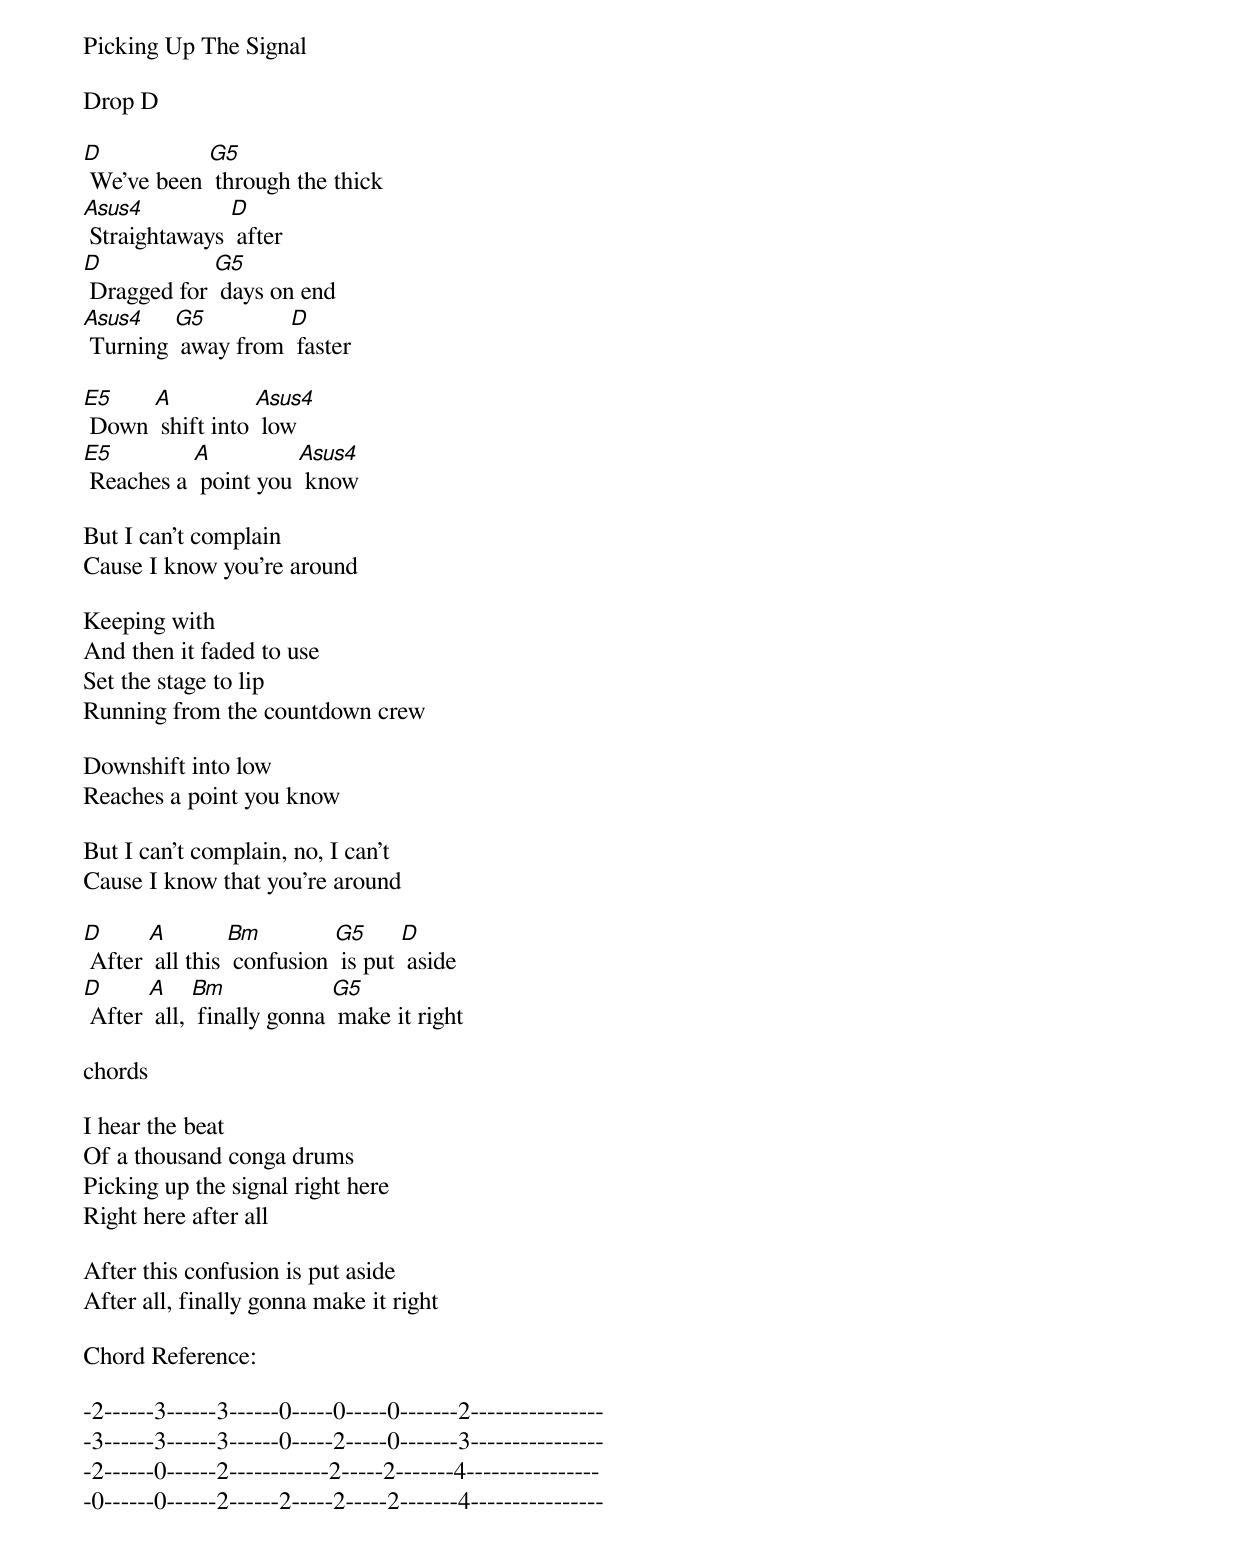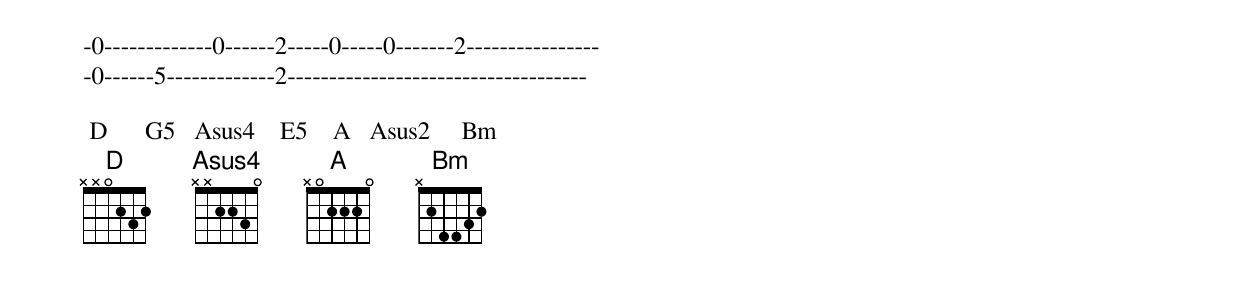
Picking Up The Signal

Drop D

[D] We've been [G5] through the thick
[Asus4] Straightaways [D] after
[D] Dragged for [G5] days on end
[Asus4] Turning [G5] away from [D] faster

[E5] Down [A] shift into [Asus4] low
[E5] Reaches a [A] point you [Asus4] know

But I can't complain
Cause I know you're around

Keeping with
And then it faded to use
Set the stage to lip
Running from the countdown crew

Downshift into low
Reaches a point you know

But I can't complain, no, I can't
Cause I know that you're around

[D] After [A] all this [Bm] confusion [G5] is put [D] aside
[D] After [A] all, [Bm] finally gonna [G5] make it right

chords

I hear the beat
Of a thousand conga drums
Picking up the signal right here
Right here after all

After this confusion is put aside
After all, finally gonna make it right

Chord Reference:

-2------3------3------0-----0-----0-------2----------------
-3------3------3------0-----2-----0-------3----------------
-2------0------2------------2-----2-------4----------------
-0------0------2------2-----2-----2-------4----------------
-0-------------0------2-----0-----0-------2----------------
-0------5-------------2------------------------------------

 D      G5   Asus4    E5    A   Asus2     Bm
